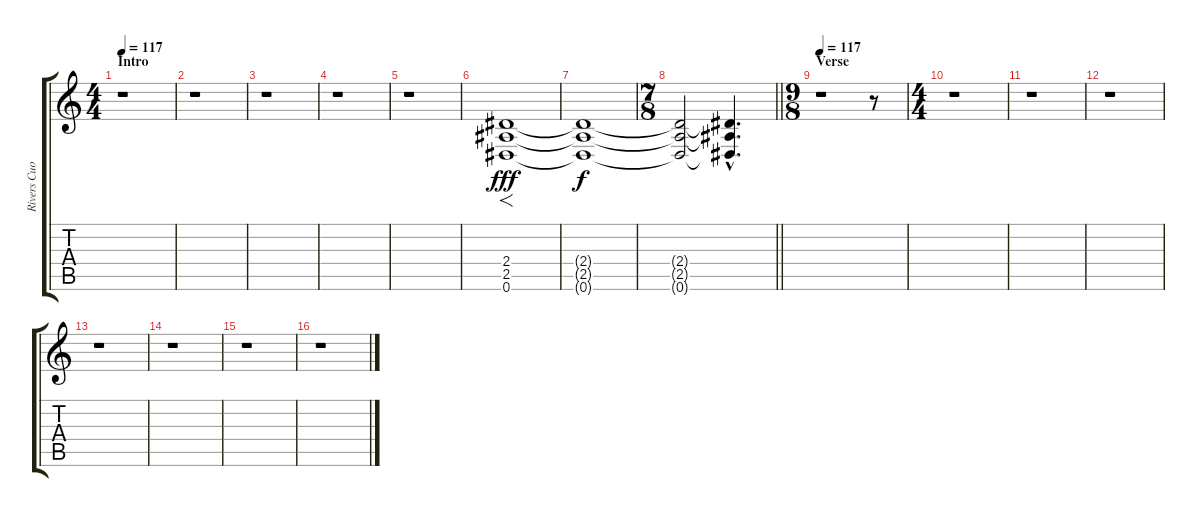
\track ("Rivers Cuomo" "Rivers Cuo") {instrument distortionguitar}
\staff {score tabs}
\tuning (Eb4 Bb3 Gb3 Db3 Ab2 Eb2) {hide}
\ts (4 4)
\section ("" "Intro")
\tempo 117
\tempo 110
\tempo 117
\clef g2
\ks c
r.1{dy fff instrument distortionguitar} |
r.1 |
r.1 |
r.1 |
r.1 |
(2.4 2.5 0.6).1{f} |
(2.4{t} 2.5{t} 0.6{t}).1{dy f} |
\ts (7 8)
\barLineRight lightlight
(2.4{t} 2.5{t} 0.6{t}).2 (2.4{hac t} 2.5{hac t} 0.6{hac t}).4{d} |
\ts (9 8)
\section ("" "Verse")
\tempo 117
r.1 r.8 |
\ts (4 4)
r.1 |
r.1 |
r.1 |
r.1 |
r.1 |
r.1 |
r.1
